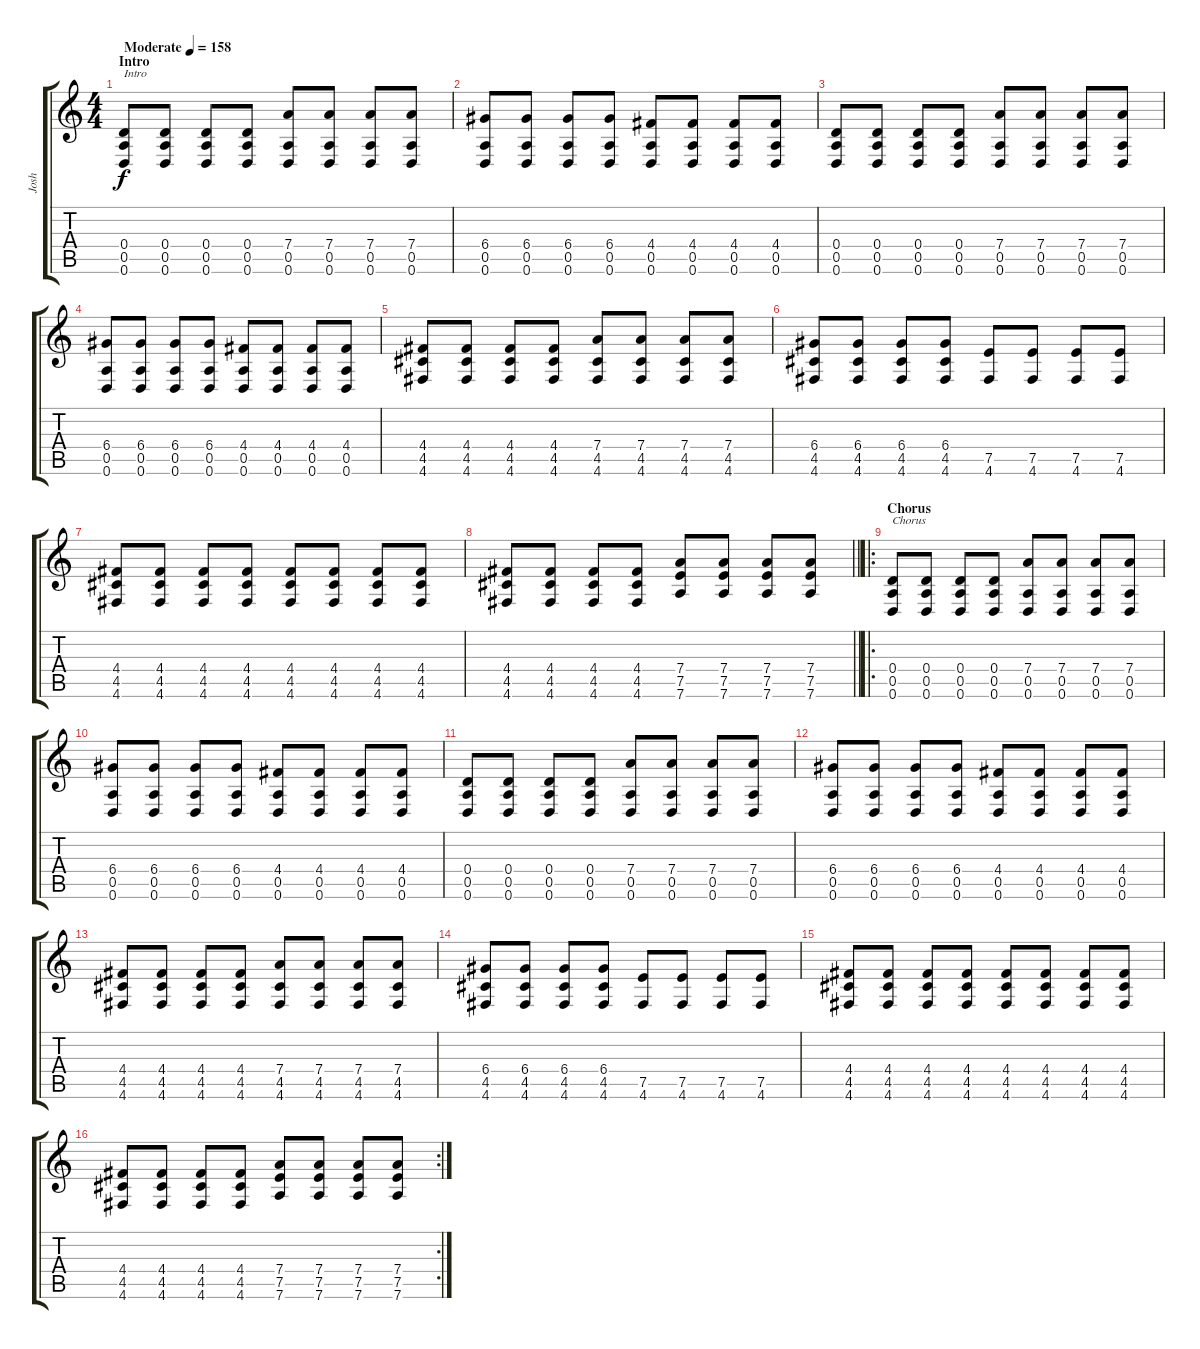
\track ("Josh" "Josh") {instrument distortionguitar}
\staff {score tabs}
\tuning (E4 B3 G3 D3 A2 D2) {hide}
\ts (4 4)
\section ("" "Intro")
\tempo (158 "Moderate")
\clef g2
\ks c
(0.4 0.5 0.6).8{txt "Intro" dy f instrument distortionguitar} (0.4 0.5 0.6).8 (0.4 0.5 0.6).8 (0.4 0.5 0.6).8 (7.4 0.5 0.6).8 (7.4 0.5 0.6).8 (7.4 0.5 0.6).8 (7.4 0.5 0.6).8 |
(6.4 0.5 0.6).8 (6.4 0.5 0.6).8 (6.4 0.5 0.6).8 (6.4 0.5 0.6).8 (4.4 0.5 0.6).8 (4.4 0.5 0.6).8 (4.4 0.5 0.6).8 (4.4 0.5 0.6).8 |
(0.4 0.5 0.6).8 (0.4 0.5 0.6).8 (0.4 0.5 0.6).8 (0.4 0.5 0.6).8 (7.4 0.5 0.6).8 (7.4 0.5 0.6).8 (7.4 0.5 0.6).8 (7.4 0.5 0.6).8 |
(6.4 0.5 0.6).8 (6.4 0.5 0.6).8 (6.4 0.5 0.6).8 (6.4 0.5 0.6).8 (4.4 0.5 0.6).8 (4.4 0.5 0.6).8 (4.4 0.5 0.6).8 (4.4 0.5 0.6).8 |
(4.4 4.5 4.6).8 (4.4 4.5 4.6).8 (4.4 4.5 4.6).8 (4.4 4.5 4.6).8 (7.4 4.5 4.6).8 (7.4 4.5 4.6).8 (7.4 4.5 4.6).8 (7.4 4.5 4.6).8 |
(6.4 4.5 4.6).8 (6.4 4.5 4.6).8 (6.4 4.5 4.6).8 (6.4 4.5 4.6).8 (7.5 4.6).8 (7.5 4.6).8 (7.5 4.6).8 (7.5 4.6).8 |
(4.4 4.5 4.6).8 (4.4 4.5 4.6).8 (4.4 4.5 4.6).8 (4.4 4.5 4.6).8 (4.4 4.5 4.6).8 (4.4 4.5 4.6).8 (4.4 4.5 4.6).8 (4.4 4.5 4.6).8 |
\barLineRight lightlight
(4.4 4.5 4.6).8 (4.4 4.5 4.6).8 (4.4 4.5 4.6).8 (4.4 4.5 4.6).8 (7.4 7.5 7.6).8 (7.4 7.5 7.6).8 (7.4 7.5 7.6).8 (7.4 7.5 7.6).8 |
\ro
\section ("" "Chorus")
(0.4 0.5 0.6).8{txt "Chorus"} (0.4 0.5 0.6).8 (0.4 0.5 0.6).8 (0.4 0.5 0.6).8 (7.4 0.5 0.6).8 (7.4 0.5 0.6).8 (7.4 0.5 0.6).8 (7.4 0.5 0.6).8 |
(6.4 0.5 0.6).8 (6.4 0.5 0.6).8 (6.4 0.5 0.6).8 (6.4 0.5 0.6).8 (4.4 0.5 0.6).8 (4.4 0.5 0.6).8 (4.4 0.5 0.6).8 (4.4 0.5 0.6).8 |
(0.4 0.5 0.6).8 (0.4 0.5 0.6).8 (0.4 0.5 0.6).8 (0.4 0.5 0.6).8 (7.4 0.5 0.6).8 (7.4 0.5 0.6).8 (7.4 0.5 0.6).8 (7.4 0.5 0.6).8 |
(6.4 0.5 0.6).8 (6.4 0.5 0.6).8 (6.4 0.5 0.6).8 (6.4 0.5 0.6).8 (4.4 0.5 0.6).8 (4.4 0.5 0.6).8 (4.4 0.5 0.6).8 (4.4 0.5 0.6).8 |
(4.4 4.5 4.6).8 (4.4 4.5 4.6).8 (4.4 4.5 4.6).8 (4.4 4.5 4.6).8 (7.4 4.5 4.6).8 (7.4 4.5 4.6).8 (7.4 4.5 4.6).8 (7.4 4.5 4.6).8 |
(6.4 4.5 4.6).8 (6.4 4.5 4.6).8 (6.4 4.5 4.6).8 (6.4 4.5 4.6).8 (7.5 4.6).8 (7.5 4.6).8 (7.5 4.6).8 (7.5 4.6).8 |
(4.4 4.5 4.6).8 (4.4 4.5 4.6).8 (4.4 4.5 4.6).8 (4.4 4.5 4.6).8 (4.4 4.5 4.6).8 (4.4 4.5 4.6).8 (4.4 4.5 4.6).8 (4.4 4.5 4.6).8 |
\rc 2
(4.4 4.5 4.6).8 (4.4 4.5 4.6).8 (4.4 4.5 4.6).8 (4.4 4.5 4.6).8 (7.4 7.5 7.6).8 (7.4 7.5 7.6).8 (7.4 7.5 7.6).8 (7.4 7.5 7.6).8
